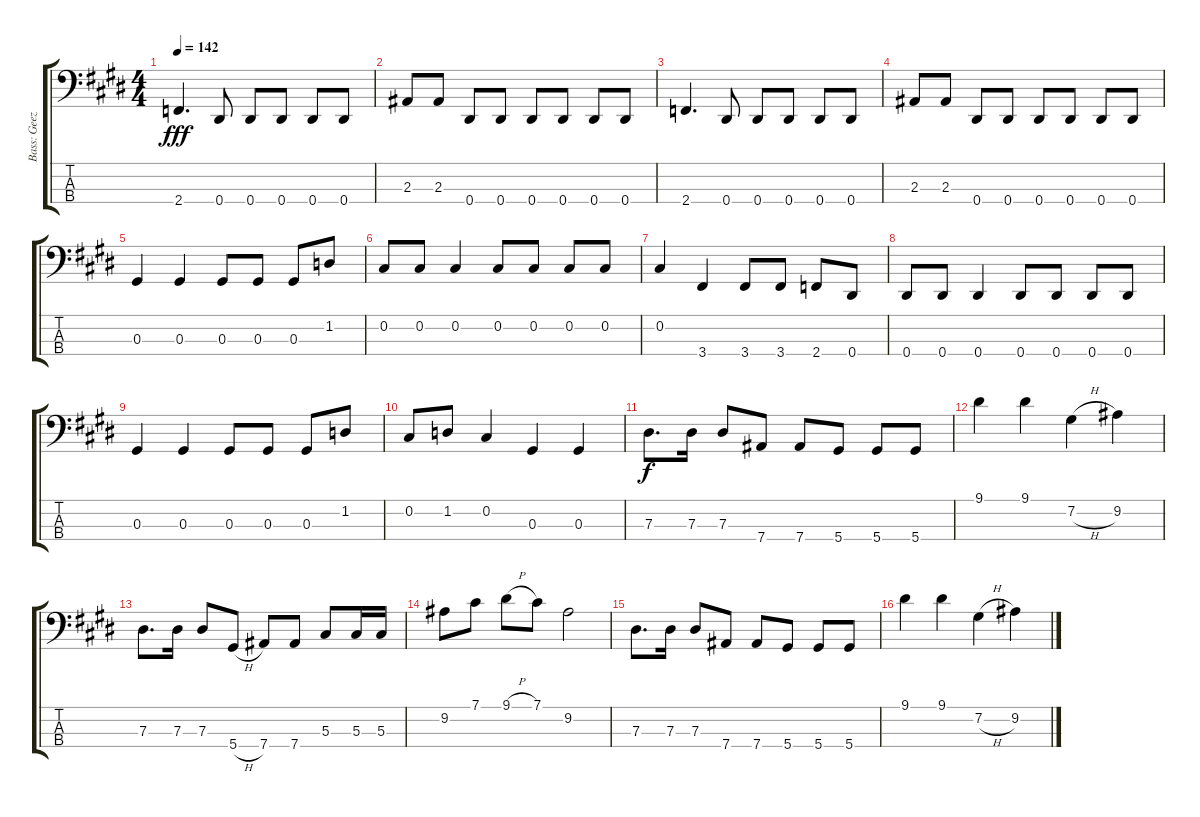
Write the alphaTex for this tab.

\track ("Bass: Geezer" "Bass: Geez") {instrument electricbassfinger}
\staff {score tabs}
\tuning (Gb2 Db2 Ab1 Eb1) {hide}
\ts (4 4)
\tempo 142
\clef f4
\ks e
2.4.4{d dy fff} 0.4.8 0.4.8 0.4.8 0.4.8 0.4.8 |
2.3.8 2.3.8 0.4.8 0.4.8 0.4.8 0.4.8 0.4.8 0.4.8 |
2.4.4{d} 0.4.8 0.4.8 0.4.8 0.4.8 0.4.8 |
2.3.8 2.3.8 0.4.8 0.4.8 0.4.8 0.4.8 0.4.8 0.4.8 |
0.3.4 0.3.4 0.3.8 0.3.8 0.3.8 1.2.8 |
0.2.8 0.2.8 0.2.4 0.2.8 0.2.8 0.2.8 0.2.8 |
0.2.4 3.4.4 3.4.8 3.4.8 2.4.8 0.4.8 |
0.4.8 0.4.8 0.4.4 0.4.8 0.4.8 0.4.8 0.4.8 |
0.3.4 0.3.4 0.3.8 0.3.8 0.3.8 1.2.8 |
0.2.8 1.2.8 0.2.4 0.3.4 0.3.4 |
7.3.8{d dy f} 7.3.16 7.3.8 7.4.8 7.4.8 5.4.8 5.4.8 5.4.8 |
9.1.4 9.1.4 7.2{h}.4 9.2.4 |
7.3.8{d} 7.3.16 7.3.8 5.4{h}.8 7.4.8 7.4.8 5.3.8 5.3.16 5.3.16 |
9.2.8 7.1.8 9.1{h}.8 7.1.8 9.2.2 |
7.3.8{d} 7.3.16 7.3.8 7.4.8 7.4.8 5.4.8 5.4.8 5.4.8 |
9.1.4 9.1.4 7.2{h}.4 9.2.4
